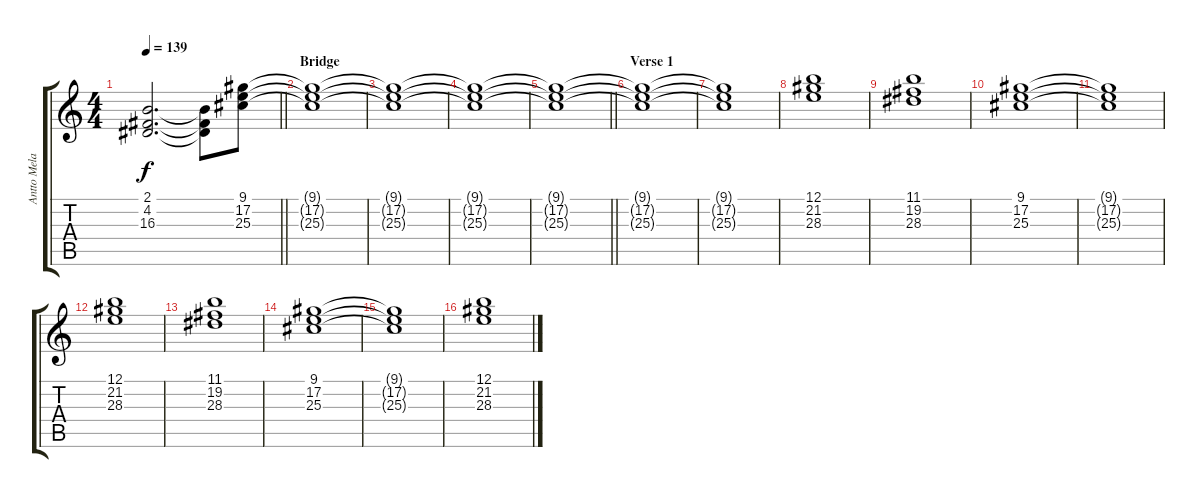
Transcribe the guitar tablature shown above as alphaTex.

\track ("Antto Melasniemi (Keyboard)" "Antto Mela") {instrument synthvoice}
\staff {score tabs}
\tuning (E4 B3 G3 D3 A2 E2) {hide}
\ts (4 4)
\tempo 139
\clef g2
\barLineRight lightlight
\ks c
(2.1{t} 4.2{t} 16.3{t}).2{d dy f} (2.1{t} 4.2{t} 16.3{t}).8 (9.1 17.2 25.3).8 |
\section ("" "Bridge")
(9.1{t} 17.2{t} 25.3{t}).1 |
(9.1{t} 17.2{t} 25.3{t}).1 |
(9.1{t} 17.2{t} 25.3{t}).1 |
\barLineRight lightlight
(9.1{t} 17.2{t} 25.3{t}).1 |
\section ("" "Verse 1")
(9.1{t} 17.2{t} 25.3{t}).1 |
(9.1{t} 17.2{t} 25.3{t}).1 |
(12.1 21.2 28.3).1 |
(11.1 19.2 28.3).1 |
(9.1 17.2 25.3).1 |
(9.1{t} 17.2{t} 25.3{t}).1 |
(12.1 21.2 28.3).1 |
(11.1 19.2 28.3).1 |
(9.1 17.2 25.3).1 |
(9.1{t} 17.2{t} 25.3{t}).1 |
(12.1 21.2 28.3).1
